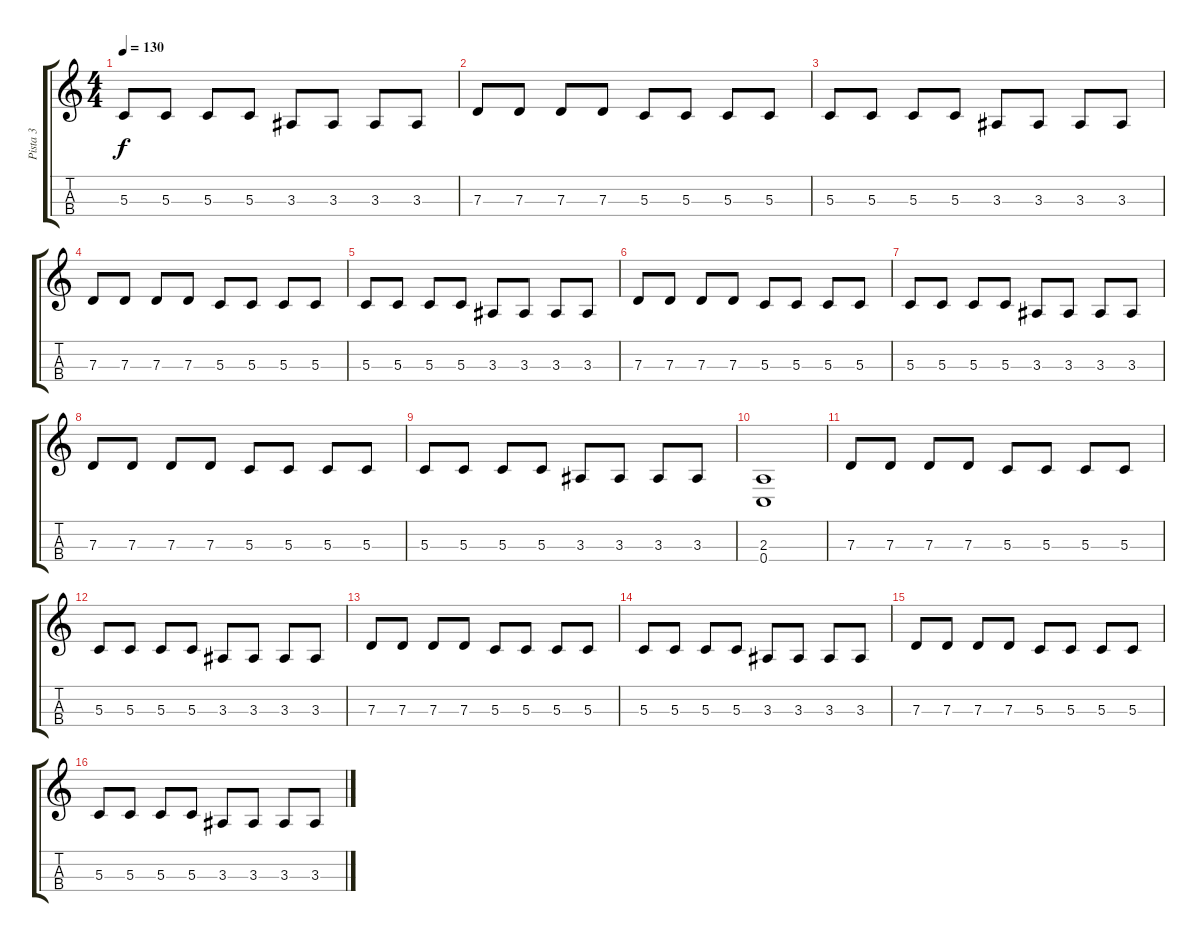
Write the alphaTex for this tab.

\track ("Pista 3" "Pista 3") {instrument electricbassfinger}
\staff {score tabs}
\tuning (A3 C3 G2 C2) {hide}
\ts (4 4)
\tempo 130
\clef g2
\ks c
5.3.8{dy f} 5.3.8 5.3.8 5.3.8 3.3.8 3.3.8 3.3.8 3.3.8 |
7.3.8 7.3.8 7.3.8 7.3.8 5.3.8 5.3.8 5.3.8 5.3.8 |
5.3.8 5.3.8 5.3.8 5.3.8 3.3.8 3.3.8 3.3.8 3.3.8 |
7.3.8 7.3.8 7.3.8 7.3.8 5.3.8 5.3.8 5.3.8 5.3.8 |
5.3.8 5.3.8 5.3.8 5.3.8 3.3.8 3.3.8 3.3.8 3.3.8 |
7.3.8 7.3.8 7.3.8 7.3.8 5.3.8 5.3.8 5.3.8 5.3.8 |
5.3.8 5.3.8 5.3.8 5.3.8 3.3.8 3.3.8 3.3.8 3.3.8 |
7.3.8 7.3.8 7.3.8 7.3.8 5.3.8 5.3.8 5.3.8 5.3.8 |
5.3.8 5.3.8 5.3.8 5.3.8 3.3.8 3.3.8 3.3.8 3.3.8 |
(2.3 0.4).1 |
7.3.8 7.3.8 7.3.8 7.3.8 5.3.8 5.3.8 5.3.8 5.3.8 |
5.3.8 5.3.8 5.3.8 5.3.8 3.3.8 3.3.8 3.3.8 3.3.8 |
7.3.8 7.3.8 7.3.8 7.3.8 5.3.8 5.3.8 5.3.8 5.3.8 |
5.3.8 5.3.8 5.3.8 5.3.8 3.3.8 3.3.8 3.3.8 3.3.8 |
7.3.8 7.3.8 7.3.8 7.3.8 5.3.8 5.3.8 5.3.8 5.3.8 |
5.3.8 5.3.8 5.3.8 5.3.8 3.3.8 3.3.8 3.3.8 3.3.8
